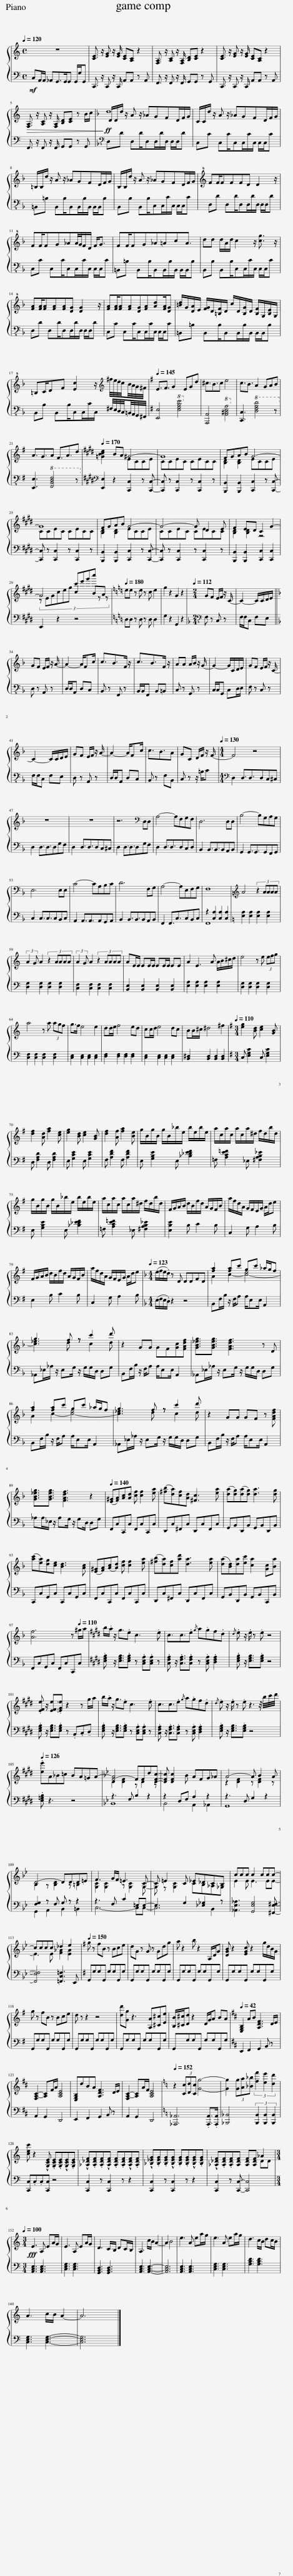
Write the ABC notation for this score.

X:1
%%score { ( 1 3 ) | ( 2 4 ) }
L:1/8
Q:1/4=120
M:4/4
I:linebreak $
K:C
V:1 treble
V:3 treble
V:2 bass
V:4 bass
V:1
 z8 | [CE]3/2 z/ [EG] z/ [EG]/ [CE][A,C] z2 | [F,A,]3/2 z/ [A,C] z/ [F,A,]/ [B,D][CE] z2 | [CE]3/2 z/ [EG] z/ [EG]/ [CE][A,C] z2 |$!>(! [F,A,]3/2 z/ [A,C] z/ [F,A,]/ [B,D][CE] z B/c/!>)! | %5
[K:F]!ff! D/D/d/ z/ A z/ _AGFD/F/G/ | C/C/d/ z/ A z/ _AGFD/F/G/ |$ =B,/B,/d/ z/ A z/ _AGFD/F/G/ | B,/B,/d/ z/ A z/ _AGFD/F/G/ | ff/fffd d2 z/ |$ %10
 ff/fg_aa/4g/4f/d/ f<g | ff/fg_a=ac'a3/2 | d'd' d'/a/d'/ c'2 z/ [c'g']3/2 z/ |$ [fa][fa]/[fa][fa][fa][dg] [dg]2 z/ | [fa][fa]/[fa][fa][dg][fa][ad'][fa]/[dg] | %15
 [=bd']/g/[da]/e/ [fg]/d/[=Bf]/d/ c'/d/[Bg]/d/ [Bf]/G/[Be]/G/ |$ =Bc/df [ec']2 z/[K:treble] ^f/4e/4d/4c/4B/4A/4G/4^F/4 |[K:G][Q:1/4=145] E3/2F3/2 G2 EGd | ^c3/2B3/2c e4 | c3/2B3/2 A2 GAB |$ %20
 A3/2G3/2A F3/2A3/2d |[K:E][Q:1/4=170] [=GBce]2 BA ^G4- | G8 | FGAB G4- |$ G8 | %25
 FGAB G4- | G4- G D2 E | F2 ED C2 G2- |$ G4 c2 BA |[K:C][Q:1/4=180] ee z e z c e2 | %30
 g2 z2 G2 z2 |[K:F][M:2/4][Q:1/4=112] GF E/F/ z/ C/- | C2- C/C/D/E/ ||$[K:F] GF E/F/ z/ A/- | A2- A/Fc/ | %35
 c3/2B>F z/ | c3/2B>F z/ | AA A/B/ z/ G/- | G2- G/C/D/E/ | GF E/F/ z/ C/- |$ %40
 C2- C/C/D/E/ | GF E/F/ z/ A/- | A2- A/Fc/ | c3/2B3/2A | GC D/F/ z/ F/- | %45
[M:4/4][Q:1/4=130] F4 z4 |$ z8 | z8 | z6[K:bass] D,D, | A,4- A,F,G,F, | %50
 D,6 D,D, | B,4- B,G,A,G, |$ E,6 E,E, | C4- CA,B,C | D6 F,G, | %55
 A,4- A,E,F,G, | F,8 |[K:C][K:treble] A4 (3:2:5z2 AAAA |$ (3:2:2A2 G A2 (3:2:5z2 AAAA | (3:2:2A2 G A2 (3:2:5z2 AAAA | %60
 AE/E/ EE/E/ EE/E/ EE | A2 E3 A A/B/^c/d/ | e4 z e (3efg |$ a4 z a (3agf | g>f e4 e2 | %65
 dd/e/ f4 ed | cc/d/ e4 dc | BB/^c/ ^d4 ^f2 |[K:G][M:3/4][Q:1/4=110] [eg]2 [Bd] [ce]2 [GB] |$ [df]2 [Ad] [fa]2 [ce] | %70
 [eg]2 [Bd] [ce]2 [GB] | [df]2 [Af] [fa]2 [Be] | g/B/g/B/ g/B/_b/e/ b/e/b/e/ | a/c/a/c/ a/c/a/^d/ f/d/b/d/ |$ g/B/g/B/ g/B/_b/e/ b/e/b/e/ | %75
 a/c/a/c/ a/c/a/^d/ f/d/b/d/ | F/G/A/B/ d/B/f/d/ A/G/F/B/ | a/f/d/A/ G/F/E/G/ A/d/e |$ F/G/A/B/ d/B/f/d/ A/G/F/B/ | a/f/d/A/ G/F/E/G/ A/d/e | %80
[K:F][M:4/4][Q:1/4=123] (e/f/e/.d/) z D DDFD | [fa]2 [fa]c' gc' _a/g/f |$ g3 f z c'2 d' | z2 GG GF[Gc][FAdf] | [GB_eg]3/2[GBeg]3/2 [FAdf]3 z D |$ %85
 [fa]2 [fa]c' gc' _a/g/f | g3 f z c'2 d' | z2 GG GF z [FAdf] |$ [GB_eg]3/2[GBeg]3/2 [FAdf]3 z2 |[Q:1/4=140] ([E^G][FA])[Ac][Ad] [cf] [cf]2 [ea] | %90
 ([^fb][da])[cf][Ad] [^Fc]3 [ea] | ([da][dg])([da][dg]) [da]3 [dg] |$ ([ac'][ea])[dg][ce] [Bd]3 [Ac] | ([E^G][FA])([Ac][Ad]) [cf] [cf]2 [ea] | ([^fb][da])[cf][ad'] [da]3 [ea] | %95
 ([da][Bd])[da][ec'] [ca]2 [Gc][Ba] |$ [Af]6 z[Q:1/4=110] ^g/a/ |[K:E] b/.a/ z/ g3/2.e c3 .e | c3/2c3/2.e{/g} a.gf.d |{/d} .e z/ .e/ z .e z4 |$ %100
 .[EFe] z/ [EFe]3/2.[EGe] z2 z g/a/ | b/.a/ z/ g3/2.e c3 .e | c3/2c3/2.e{/g} a.gf.d |{/d} .e z/ .e/ z .e z3 z/4 b/4c'/4d'/4 |$[Q:1/4=126] .[ee']A_B=c BA=GA- | %105
[K:Bb] [F-A]4 FFd[DFc]- | [DFc] [DFc]2 B AFG_A | A4- A B2 A |$ D4- DDD=E | F3 G/F/ =E3 C- | %110
 C =E2 C _E_DCB, | ccc c2 ccc- |$ cccc _d2 e2 |[K:G][Q:1/4=150] g z fB z Bce | dG z G z Gdg | %115
 a z2 b z2 A,/D/G | [DGB] z2 [EGc] z2 g/d/B/G/ |$ g z fB z Bce | d z z2 z4 | [dd'][Gg] z3 [A,A][^C^c][Ee] | %120
 [B,B]/[^C^c]/[Dd] z2 D/G/A BA |[K:D][Q:1/4=42] [E,G,B,]2 AB [A,DF]3 D/E/ |$ [F,A,-C-]2 [A,C]F/A/ [A,CE]4 | [E,G,B,]dBA [A,DF]3 D/E/ | [F,A,-C-]2 [A,C]A/F/ [A,CE]4 | %125
[K:C][Q:1/4=152] z2 (3[Cc][Dd][Cc] [Gg]4- | [Gg]2 (3[Gg][Aa][_B_b] (3[ff']2 [ee']2 [dd']2 |$ [cec'] z2 !^![G,CE] .[G,CE].[G,CE]!^![G,CE].[G,CE] | !^![_A,_DF].[A,DF].[A,DF]!^![A,DF] .[A,DF].[A,DF]!^![A,DF].[A,DF] | !^![_B,_EG].[B,EG].[B,EG]!^![B,EG] .[B,EG].[B,EG]!^![B,EG].[B,EG] | %130
 !^![_A,_DF].[A,DF].[A,DF][A,DF] [A,DF][A,DF] _A2 |$[M:3/4]!fff![Q:1/4=100] E3 A, EA/G/ | E3 A, EA/G/ | D3 C/B,/ DC/B,/ | A,3 c/B/ A2- | %135
 A2 B4 | e3 A ea/g/ | e3 A ea/g/ | d3 c/B/ dc/B/ |$ A3 c/B/ A2- | %140
 A6 |] %141
V:2
!mf! C,A,,/A,,/ _A,,G,,>G,,G,, G,,/G,/G,, | C,,3/2 z/ C,, z/ C,,/ A,,A,, z A,, | F,,3/2 z/ F,, z/ F,,/ G,,G,, z G,, | C,,3/2 z/ C,, z/ C,,/ A,,A,, z A,, |$ F,,3/2 z/ F,, z/ F,,/ G,,G,, z G,, | %5
[K:F][K:bass-8] D,D D,D/D,D,/D/D,/ D,/D,/D | C,C C,C/C,C,/C/C,/ C,/C,/C |$ =B,,=B, B,,B,/B,,B,,/B,/B,,/ B,,/B,,/B, | B,,B, B,,B,/C,C,/C/C,/ C,/C,/C | D,D D,D/D,D,/D/D,/ D,/D,/D |$ %10
 C,C C,C/C,C,/C/C,/ C,/C,/C | =B,,=B, B,,B,/B,,B,,/B,/B,,/ B,,/B,,/B, | B,,B, B,,B,/C,C,/C/C,/ C,/C,/C |$ D,D D,D/D,D,/D/D,/ D,/D,/D | C,C C,C/C,C,/C/C,/ C,/C,/C | %15
 =B,,=B, B,,B,/B,,B,,/B,/B,,/ B,,/B,,/B, |$ B,,B, B,,B,/C,C,/C/C,/ ^F,/4E,/4D,/4C,/4=B,,/4A,,/4G,,/4^F,,/4 |[K:G] [E,,E,]4!8va(! [EGBe]4!8va)! | [A,,,A,,]4!8va(! [A,^CEA]4!8va)! | [C,,C,]3!8va(! [DFAd]4 z!8va)! |$ %20
 [E,,E,]3!8va(! [F,B,DF]4 z!8va)! |[K:E][K:bass] [E,,E,]2 z2 [C,,C,]2 z [C,,C,]- | [C,,C,] z [C,,C,]2 z [C,,C,]2 z | [B,,,B,,]2 [B,,,B,,]2 [C,,C,]2 z [C,,C,]- |$ [C,,C,] z [C,,C,]2 z [C,,C,]2 z | %25
 [B,,,B,,]2 [B,,,B,,]2 [C,,C,]2 z [C,,C,]- | [C,,C,] z [C,,C,]2 z [C,,C,]2 z | [B,,,B,,]2 [B,,,B,,]2 [C,,C,]2 [C,,C,]2 |$ E,,2 z2 z4 |[K:C] D,D, z D, z D, D,2 | %30
 G,2 z2 G,,2 z2 |[K:F][M:2/4][K:bass-8] F, z C, z | F,/F,/C, F,E, ||$[K:F] D, z A,, z | D,/D,/A,, D,C, | %35
 B,, z F,, z | B,,/B,,/F,, B,,=B,, | C, z G,, z | C,/C,/G,, C,D,/E,/ | F, z C, z |$ %40
 F,/F,/C, F,E, | D, z A,, z | D,/D,/A,, D,C, | B,, z F,B,, | C, z z/ =B,/C | %45
[M:4/4][K:bass] D,2 D,3/2D,3/2D,C,^C, |$ D,2 D,3/2D,3/2D,G,F, | D,2 D,3/2D,3/2D,C,^C, | D,2 D,3/2D,3/2D,G,F, | D,2 D,3/2D,3/2D,C,D, | %50
 B,,2 B,,3/2B,,3/2B,,A,,B,, | G,,2 G,,3/2G,,3/2G,,F,,G,, |$ C,2 C,3/2C,3/2C,B,,C, | A,,2 A,,3/2A,,3/2A,,G,,A,, | B,,2 B,,3/2B,,3/2B,,A,,B,, | %55
 F,,2 F,,3/2C,3/2C,B,,C, | z2 [C,A,]2 [C,A,]2 [C,A,]2 |[K:C] [E,A,]2 [E,A,]2 [E,A,]2 [E,A,]2 |$ [D,G,]2 [D,G,]2 [D,G,]2 [D,G,]2 | [C,F,]2 [C,F,]2 [C,F,]2 [C,F,]2 | %60
 [B,,E,]2 [B,,E,]2 [B,,E,]2 [B,,E,]2 | [E,A,]2 [E,A,]2 [E,A,]2 [E,A,]2 | [D,G,]2 [D,G,]2 [D,G,]2 [D,G,]2 |$ [C,F,]2 [C,F,]2 [C,F,]2 [C,F,]2 | [C,E,]2 [C,E,]2 [C,E,]2 [C,E,]2 | %65
 [D,F,]2 [D,F,]2 [D,F,]2 [D,F,]2 | [C,E,]2 [C,E,]2 [C,E,]2 [C,E,]2 | [B,,^D,]2 [B,,D,]2 [B,,D,]2 [B,,D,]2 |[K:G][M:3/4] C, [E,G,C]2 C, [E,G,C]2 |$ D, [F,A,D]2 D, [F,A,D]2 | %70
 E, [G,CE]2 E, [G,CE]2 | F, [A,DF]2 F, [A,DF]2 | E, [G,B,E]2 E, [_B,_DEF]2 | =F, [A,CE=F]2 _E, [^F,A,B,_E]2 |$ E, [G,B,E]2 E, [_B,_DEF]2 | %75
 =F, [A,CE=F]2 _E, [^F,A,B,_E]2 | [E,B,E]2 B, C2 B, | C,2 G, A,2 B, |$ E,2 B, C2 B, | C,2 G, A,2 B, | %80
[K:F][M:4/4] (E,/F,/E,/.D,/) z2 z4 | B,,F,/B,/ z/ F,/A, A,/E,E,/ A,,2 |$ _A,,_E,/_A,/ z/ E,G,/ z/ G,/G,/D,/ D,G, | B,,F,/B,/ z/ F,/A, A,/E,E,/ A,,2 | _A,,_E,/_A,/ z/ E,G,/ z/ G,/G,/D,/ D,G, |$ %85
 B,,F,/B,/ z/ F,/A, A,/E,E,/ A,,2 | _A,,_E,/_A,/ z/ E,G,/ z/ G,/G,/D,/ D,G, | B,,F,/B,/ z/ F,/A, A,/E,E,/ A,,2 |$ _A,A,/_E,/ z/ A,G,/ z/ G,D,/ D,G, | F,,C,C,,C, F,,C,C,,C, | %90
 D,,C,^F,,C, D,,C,F,,C, | G,,B,,D,,B,, G,,B,,D,,B,, |$ C,,C,G,,C, C,,C,G,,C, | F,,C,C,,C, F,,C,C,,C, | D,,C,^F,,C, D,,C,F,,C, | %95
 G,,B,,D,,B,, G,,B,,C,,B,, |$ F,,C,G,,C, F,,C,C,,C, |[K:E] .[E,G,B,] z/ [E,G,B,]3/2.[E,G,B,] z .[C,E,A,].[C,E,A,] z | .[C,F,A,] z/ .[C,F,A,]3/2.[C,F,A,] z .[C,E,A,] .[D,F,A,]2 | .[E,G,B,] z/ [E,G,B,]3/2.[E,G,B,] z4 |$ %100
 .[E,G,B,] z/ [E,G,B,]3/2.[E,G,B,] z .B,,.C,!tenuto!D, | .[E,G,B,] z/ [E,G,B,]3/2.[E,G,B,] z .[C,E,A,].[C,E,A,] z | .[C,F,A,] z/ .[C,F,A,]3/2.[C,F,A,] z .[C,E,A,] .[D,F,A,]2 | .[E,G,B,] z/ [E,G,B,]3/2.[E,G,B,] z4 |$ .[E,=G,B,] z3 z4 | %105
[K:Bb] z3 F, B,2 z2 | z2 D,F, A,2 z2 | z3 D, G,2 z2 |$ [F,G,]2 z F, G, z z2 | z3 F, C2 =E,E,- | %110
 E,3 G,2 [_E,_G,]2 z | [_A,,E,_A,]3 [G,,E,G,]4 [^F,,E,^F,]- |$ [F,,E,F,]4 [=F,,C,=F,]3 E,, |[K:G] G,,G,G,G,, G,G,G,,G, | G,,G,G,G,, G,G,G,,G, | %115
 G,,G,G,G,, G,G,G,,G, | G,,G,G,G,, G,G,G,,G, |$ G,,G,G,G,, G,G,G,,G, | G,,G,G,G,, G,G,G,,G, | G,,G,G,G,, G,G,G,,G, | %120
 G,,G,G,G,, G,G,G,,G, |[K:D] E,,2 F,,2 G,,2 B,, z |$ A,,2 G,,2 D,,4 | E,,2 F,,2 G,,2 B,, z | A,,2 G,,2 D,,4 | %125
[K:C] [_A,,,_A,,]6 .[A,,,A,,]>.[A,,,A,,] | [_B,,,_B,,]4 (3[B,,,B,,]2 [B,,,B,,]2 [B,,,B,,]2 |$ [C,,C,].C,.C,[C,,C,] z4 | [C,,C,]2 z [C,,C,]2 z z2 | [C,,C,]2 z [C,,C,]2 z z2 | %130
 [C,,C,]2 z [C,,C,]- [C,,C,]4 |$[M:3/4] [A,,C,E,]3 [A,,C,E,]3 | [C,E,G,]3 [C,E,G,]3 | [G,,B,,D,]3 [G,,B,,D,]3 | [A,,C,E,]3 [A,,C,E,]3- | %135
 [A,,C,E,]6 | [A,,C,E,]3 [A,,C,E,]3 | [C,E,G,]3 [C,E,G,]3 | [G,B,D]3 [G,B,D]3 |$ [C,E,G,]3 [C,E,G,]3- | %140
 [C,E,G,]6 |] %141
V:3
 x8 | x8 | x8 | x8 |$ x8 | %5
[K:F] d8 | x8 |$ x8 | x8 | x8 |$ %10
 x8 | x8 | x8 |$ x8 | x8 | %15
 x8 |$ x6[K:treble] x2 |[K:G] x8 | x8 | x8 |$ %20
 x8 |[K:E] x4 ECCE | CCEC CECC | [B,D]2 [B,D]2 ECCE |$ CCEC CECC | %25
 [B,D]2 [B,D]2 ECCE | CCEC CECC | [B,D]2 [B,D]2 z4 |$ (3:2:12z EGceg c'e'g'c'' z z |[K:C] x8 | %30
 x8 |[K:F][M:2/4] x4 | x4 ||$[K:F] x4 | x4 | %35
 x4 | x4 | x4 | x4 | x4 |$ %40
 x4 | x4 | x4 | x4 | x4 | %45
[M:4/4] x8 |$ x8 | x8 | x6[K:bass] x2 | x8 | %50
 x8 | x8 |$ x8 | x8 | x8 | %55
 x8 | x8 |[K:C][K:treble] x8 |$ x8 | x8 | %60
 x8 | x8 | x8 |$ x8 | x8 | %65
 x8 | x8 | x8 |[K:G][M:3/4] x6 |$ x6 | %70
 x6 | x6 | x6 | x6 |$ x6 | %75
 x6 | x6 | x6 |$ x6 | x6 | %80
[K:F][M:4/4] x8 | A2 c2- [c-e]4 |$ [c_e]3 d z c2 d | x8 | x8 |$ %85
 A2 c2- [c-e]4 | [c_e]3 d z c2 d | x8 |$ x8 | x8 | %90
 x8 | x8 |$ x8 | x8 | x8 | %95
 x8 |$ x8 |[K:E] x8 | x8 | x8 |$ %100
 x8 | x8 | x8 | x8 |$ x8 | %105
[K:Bb] D2 [DF]2 z D2 z | x8 | z2 [DF]2 z [DF]2 z |$ B,2 z [B,D]2 z =B,2 | [G,C]2 [G,C]2 z [G,C]2 G,- | %110
 G, z [G,C]2 CB,_A,_G, | E2 E E3 EE- |$ E3 E [F_A]2 [EA]2 |[K:G] x8 | x8 | %115
 x8 | x8 |$ x8 | x8 | x8 | %120
 x8 |[K:D] x8 |$ x8 | x8 | x8 | %125
[K:C] x8 | x8 |$ x8 | x8 | x8 | %130
 x6 _DD |$[M:3/4] x6 | x6 | x6 | x6 | %135
 x6 | x6 | x6 | x6 |$ x6 | %140
 x6 |] %141
V:4
 x8 | x8 | x8 | x8 |$ x8 | %5
[K:F][K:bass-8] x8 | x8 |$ x8 | x8 | x8 |$ %10
 x8 | x8 | x8 |$ x8 | x8 | %15
 x8 |$ x8 |[K:G] x4!8va(! x4!8va)! | x4!8va(! x4!8va)! | x3!8va(! x5!8va)! |$ %20
 x3!8va(! x5!8va)! |[K:E][K:bass] x8 | x8 | x8 |$ x8 | %25
 x8 | x8 | x8 |$ x8 |[K:C] x8 | %30
 x8 |[K:F][M:2/4][K:bass-8] x4 | x4 ||$[K:F] x4 | x4 | %35
 x4 | x4 | x4 | x4 | x4 |$ %40
 x4 | x4 | x4 | x4 | x4 | %45
[M:4/4][K:bass] x8 |$ x8 | x8 | x8 | x8 | %50
 x8 | x8 |$ x8 | x8 | x8 | %55
 x8 | F,,8 |[K:C] x8 |$ x8 | x8 | %60
 x8 | x8 | x8 |$ x8 | x8 | %65
 x8 | x8 | x8 |[K:G][M:3/4] x6 |$ x6 | %70
 x6 | x6 | x6 | x6 |$ x6 | %75
 x6 | x6 | x6 |$ x6 | x6 | %80
[K:F][M:4/4] x8 | x8 |$ x8 | x8 | x8 |$ %85
 x8 | x8 | x8 |$ x8 | x8 | %90
 x8 | x8 |$ x8 | x8 | x8 | %95
 x8 |$ x8 |[K:E] x8 | x8 | x8 |$ %100
 x8 | x8 | x8 | x8 |$ x8 | %105
[K:Bb] B,,8 | B,,4 A,,2 _A,,2 | G,,8 |$ G,,2 A,,2 B,,2 =B,,2 | C,6- C,C,- | %110
 C,6 B,,2 | x8 |$ x8 |[K:G] x8 | x8 | %115
 x8 | x8 |$ x8 | x8 | x8 | %120
 x8 |[K:D] x8 |$ x8 | x8 | x8 | %125
[K:C] x8 | x8 |$ x8 | x8 | x8 | %130
 x8 |$[M:3/4] x6 | x6 | x6 | x6 | %135
 x6 | x6 | x6 | x6 |$ x6 | %140
 x6 |] %141
